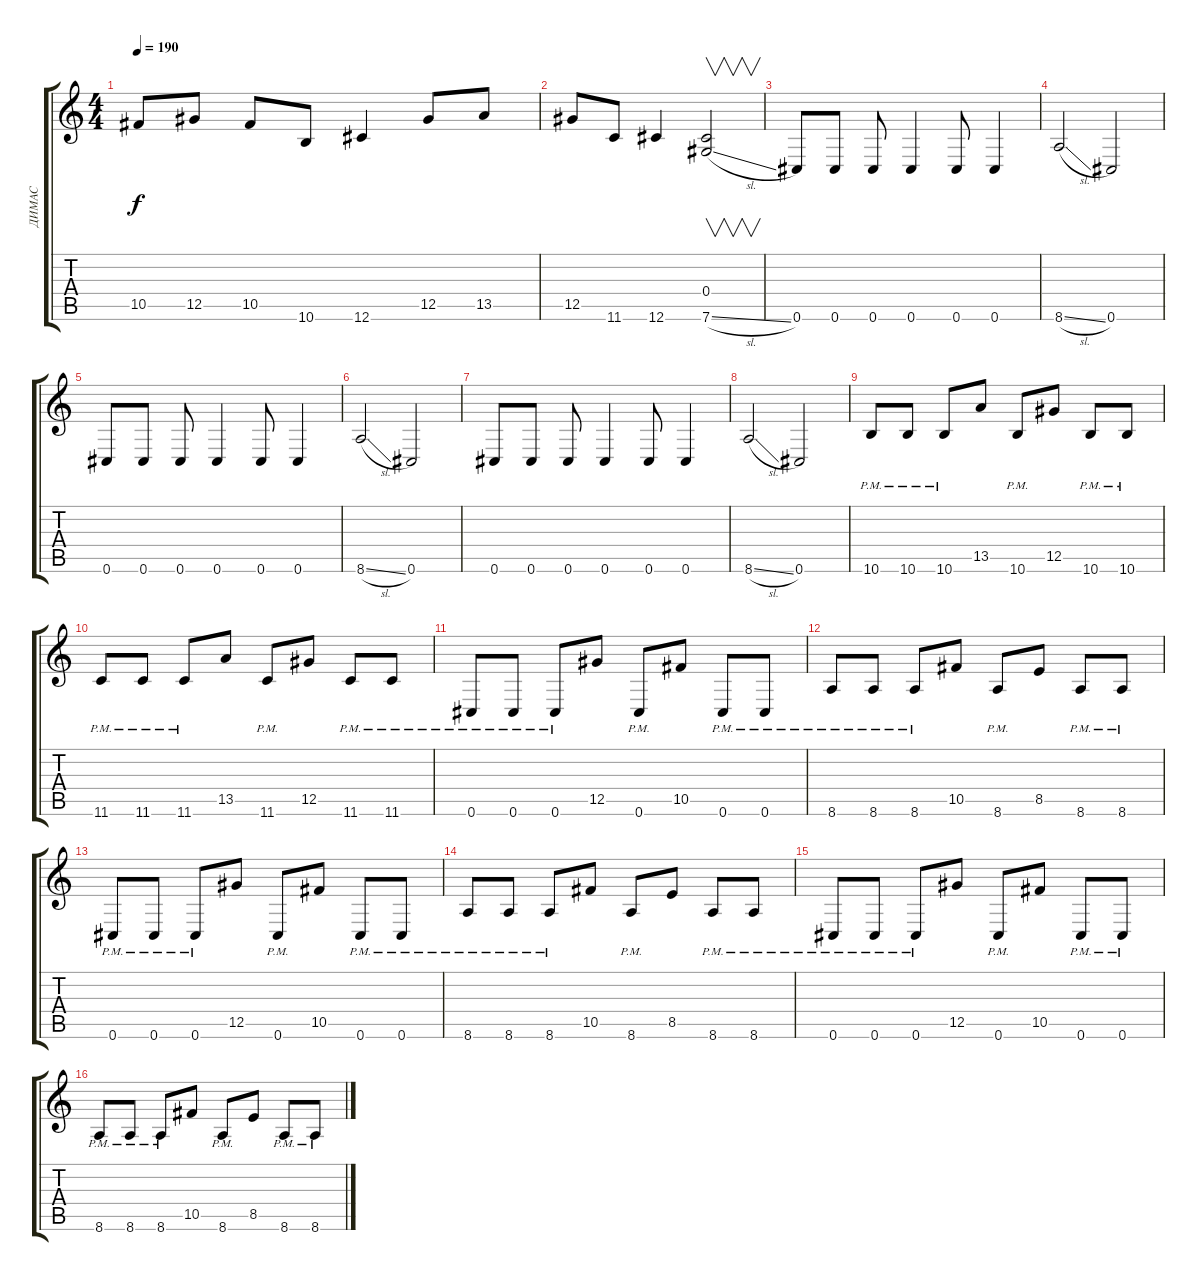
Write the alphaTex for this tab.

\track ("ДИМАС" "ДИМАС") {instrument distortionguitar}
\staff {score tabs}
\tuning (Eb4 Bb3 Gb3 Db3 Ab2 Db2) {hide}
\ts (4 4)
\tempo 190
\clef g2
\ks c
10.5.8{dy f} 12.5.8 10.5.8 10.6.8 12.6.4 12.5.8 13.5.8 |
12.5.8 11.6.8 12.6.4 (0.4 7.6{sl}).2{v} |
0.6.8 0.6.8 0.6.8 0.6.4 0.6.8 0.6.4 |
8.6{sl}.2 0.6.2 |
0.6.8 0.6.8 0.6.8 0.6.4 0.6.8 0.6.4 |
8.6{sl}.2 0.6.2 |
0.6.8 0.6.8 0.6.8 0.6.4 0.6.8 0.6.4 |
8.6{sl}.2 0.6.2 |
10.6{pm}.8 10.6{pm}.8 10.6{pm}.8 13.5.8 10.6{pm}.8 12.5.8 10.6{pm}.8 10.6{pm}.8 |
11.6{pm}.8 11.6{pm}.8 11.6{pm}.8 13.5.8 11.6{pm}.8 12.5.8 11.6{pm}.8 11.6{pm}.8 |
0.6{pm}.8 0.6{pm}.8 0.6{pm}.8 12.5.8 0.6{pm}.8 10.5.8 0.6{pm}.8 0.6{pm}.8 |
8.6{pm}.8 8.6{pm}.8 8.6{pm}.8 10.5.8 8.6{pm}.8 8.5.8 8.6{pm}.8 8.6{pm}.8 |
0.6{pm}.8 0.6{pm}.8 0.6{pm}.8 12.5.8 0.6{pm}.8 10.5.8 0.6{pm}.8 0.6{pm}.8 |
8.6{pm}.8 8.6{pm}.8 8.6{pm}.8 10.5.8 8.6{pm}.8 8.5.8 8.6{pm}.8 8.6{pm}.8 |
0.6{pm}.8 0.6{pm}.8 0.6{pm}.8 12.5.8 0.6{pm}.8 10.5.8 0.6{pm}.8 0.6{pm}.8 |
8.6{pm}.8 8.6{pm}.8 8.6{pm}.8 10.5.8 8.6{pm}.8 8.5.8 8.6{pm}.8 8.6{pm}.8
